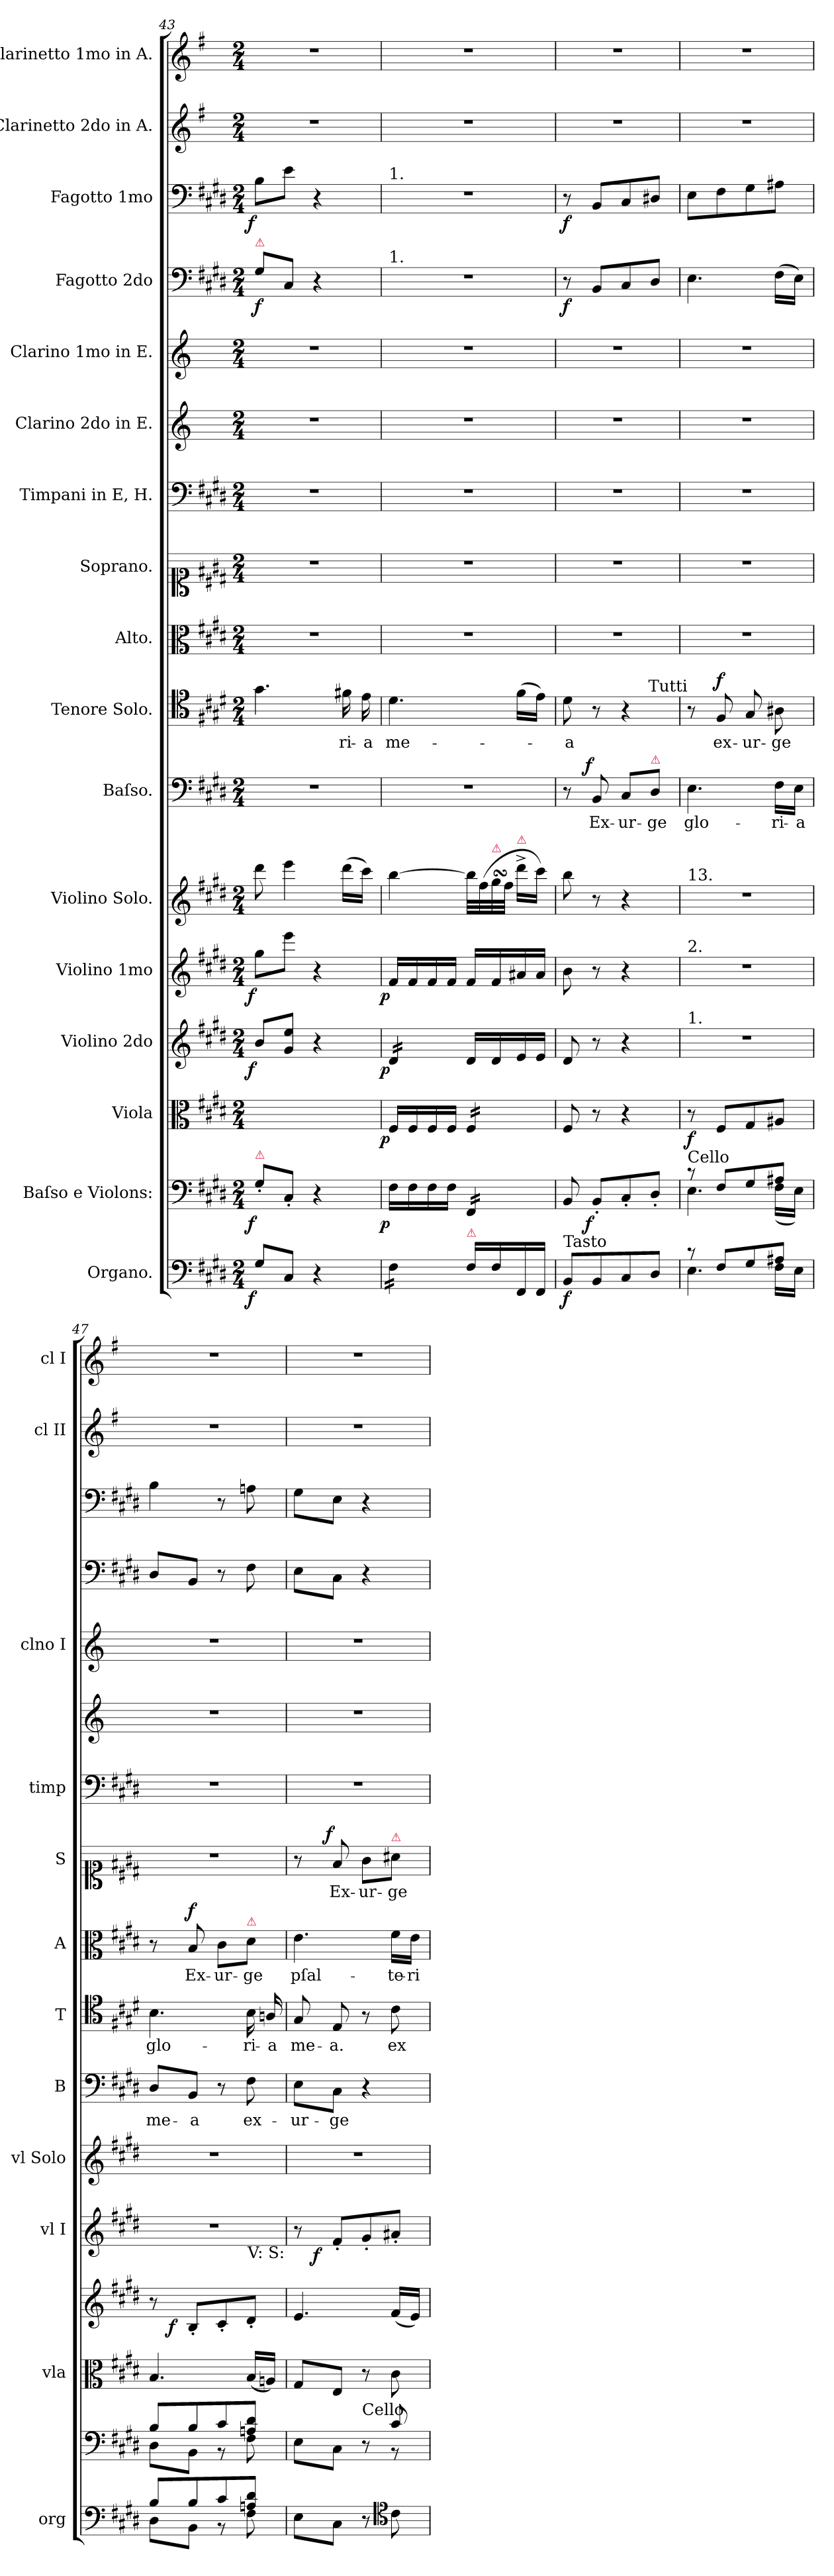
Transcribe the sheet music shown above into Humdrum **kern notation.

**kern	**dynam	**kern	**dynam	**kern	**dynam	**kern	**dynam	**kern	**dynam	**kern	**kern	**text	**dynam	**kern	**text	**dynam	**kern	**text	**dynam	**kern	**text	**dynam	**kern	**kern	**kern	**kern	**dynam	**kern	**dynam	**kern	**kern
*part17	*part17	*part16	*part16	*part15	*part15	*part14	*part14	*part13	*part13	*part12	*part11	*part11	*part11	*part10	*part10	*part10	*part9	*part9	*part9	*part8	*part8	*part8	*part7	*part6	*part5	*part4	*part4	*part3	*part3	*part2	*part1
*staff17	*staff17	*staff16	*staff16	*staff15	*staff15	*staff14	*staff14	*staff13	*staff13	*staff12	*staff11	*staff11	*staff11	*staff10	*staff10	*staff10	*staff9	*staff9	*staff9	*staff8	*staff8	*staff8	*staff7	*staff6	*staff5	*staff4	*staff4	*staff3	*staff3	*staff2	*staff1
*I"Organo.	*	*I"Baſso e Violons:	*	*I"Viola	*	*I"Violino 2do	*	*I"Violino 1mo	*	*I"Violino Solo.	*I"Baſso.	*	*	*I"Tenore Solo.	*	*	*I"Alto.	*	*	*I"Soprano.	*	*	*I"Timpani in E, H.	*I"Clarino 2do in E.	*I"Clarino 1mo in E.	*I"Fagotto 2do	*	*I"Fagotto 1mo	*	*I"Clarinetto 2do in A.	*I"Clarinetto 1mo in A.
*I'org	*	*	*	*I'vla	*	*	*	*I'vl I	*	*I'vl Solo	*I'B	*	*	*I'T	*	*	*I'A	*	*	*I'S	*	*	*I'timp	*	*I'clno I	*	*	*	*	*I'cl II	*I'cl I
*clefF4	*	*clefF4	*	*clefC3	*	*clefG2	*	*clefG2	*	*clefG2	*clefF4	*	*	*clefC4	*	*	*clefC3	*	*	*clefC1	*	*	*clefF4	*clefG2	*clefG2	*clefF4	*	*clefF4	*	*clefG2	*clefG2
*	*	*	*	*	*	*	*	*	*	*	*	*	*	*	*	*	*	*	*	*	*	*	*	*ITrd-2c-4	*ITrd-2c-4	*	*	*	*	*ITrd2c3	*ITrd2c3
*k[f#c#g#d#]	*	*k[f#c#g#d#]	*	*k[f#c#g#d#]	*	*k[f#c#g#d#]	*	*k[f#c#g#d#]	*	*k[f#c#g#d#]	*k[f#c#g#d#]	*	*	*k[f#c#g#d#]	*	*	*k[f#c#g#d#]	*	*	*k[f#c#g#d#]	*	*	*k[f#c#g#d#]	*k[f#c#g#d#]	*k[f#c#g#d#]	*k[f#c#g#d#]	*	*k[f#c#g#d#]	*	*k[f#c#g#d#]	*k[f#c#g#d#]
*M2/4	*	*M2/4	*	*M2/4	*	*M2/4	*	*M2/4	*	*M2/4	*M2/4	*	*	*M2/4	*	*	*M2/4	*	*	*M2/4	*	*	*M2/4	*M2/4	*M2/4	*M2/4	*	*M2/4	*	*M2/4	*M2/4
=43	=43	=43	=43	=43	=43	=43	=43	=43	=43	=43	=43	=43	=43	=43	=43	=43	=43	=43	=43	=43	=43	=43	=43	=43	=43	=43	=43	=43	=43	=43	=43
!	!	!	!	!	!	!	!	!	!	!	!	!	!	!	!	!	!	!	!	!	!	!	!	!	!	!LO:TX:a:color=crimson:t=⚠	!	!	!	!	!
!	!	!LO:TX:a:color=crimson:t=⚠	!	!	!	!	!	!	!	!	!	!	!	!	!	!	!	!	!	!	!	!	!	!	!	!	!	!	!	!	!
!	!LO:DY:rj	!	!LO:DY:rj	!	!	!	!LO:DY:rj	!	!LO:DY:rj	!	!	!	!	!	!	!	!	!	!	!	!	!	!	!	!	!	!	!	!LO:DY:rj	!	!
8G#\L	f	8G#'\L	f	2ryy	.	8b/L	f	8gg#\L	f	8ddd#\	2r	.	.	4.g#\	.	.	2r	.	.	2r	.	.	2r	2r	2r	8G#\L	f	8B\L	f	2r	2r
8C#/J	.	8C#'/J	.	.	.	8g#/ 8ee/J	.	8eee\J	.	4eee\	.	.	.	.	.	.	.	.	.	.	.	.	.	.	.	8C#/J	.	8e\J	.	.	.
4r	.	4r	.	.	.	4r	.	4r	.	.	.	.	.	.	.	.	.	.	.	.	.	.	.	.	.	4r	.	4r	.	.	.
.	.	.	.	.	.	.	.	.	.	(16ddd#\LL	.	.	.	16f#X\	-ri-	.	.	.	.	.	.	.	.	.	.	.	.	.	.	.	.
.	.	.	.	.	.	.	.	.	.	16ccc#\JJ)	.	.	.	16e\	-a	.	.	.	.	.	.	.	.	.	.	.	.	.	.	.	.
=44	=44	=44	=44	=44	=44	=44	=44	=44	=44	=44	=44	=44	=44	=44	=44	=44	=44	=44	=44	=44	=44	=44	=44	=44	=44	=44	=44	=44	=44	=44	=44
!	!	!	!	!	!	!	!	!	!	!	!	!	!	!	!	!	!	!	!	!	!	!	!	!	!	!	!	!LO:TX:a:t=1.	!	!	!
!	!	!	!	!	!	!	!	!	!	!	!	!	!	!	!	!	!	!	!	!	!	!	!	!	!	!LO:TX:a:t=1.	!	!	!	!	!
!	!	!	!LO:DY:rj	!	!LO:DY:rj	!	!LO:DY:rj	!	!LO:DY:rj	!	!	!	!	!	!	!	!	!	!	!	!	!	!	!	!	!	!	!	!	!	!
*tremolo	*	*	*	*	*	*	*	*	*	*	*	*	*	*	*	*	*	*	*	*	*	*	*	*	*	*	*	*	*	*	*
*	*	*	*	*	*	*tremolo	*	*	*	*	*	*	*	*	*	*	*	*	*	*	*	*	*	*	*	*	*	*	*	*	*
16F#\LL	.	16F#\LL	p	16F#/LL	p	16d#/LL	p	16f#/LL	p	[4bb\	2r	.	.	4.d#\	me-	.	2r	.	.	2r	.	.	2r	2r	2r	2r	.	2r	.	2r	2r
16F#\	.	16F#\	.	16F#/	.	16d#/	.	16f#/	.	.	.	.	.	.	.	.	.	.	.	.	.	.	.	.	.	.	.	.	.	.	.
16F#\	.	16F#\	.	16F#/	.	16d#/	.	16f#/	.	.	.	.	.	.	.	.	.	.	.	.	.	.	.	.	.	.	.	.	.	.	.
16F#\JJ	.	16F#\JJ	.	16F#/JJ	.	16d#/JJ	.	16f#/JJ	.	.	.	.	.	.	.	.	.	.	.	.	.	.	.	.	.	.	.	.	.	.	.
*	*	*	*	*	*	*Xtremolo	*	*	*	*	*	*	*	*	*	*	*	*	*	*	*	*	*	*	*	*	*	*	*	*	*
*Xtremolo	*	*	*	*	*	*	*	*	*	*	*	*	*	*	*	*	*	*	*	*	*	*	*	*	*	*	*	*	*	*	*
!	!	!LO:TX:a:color=crimson:t=⚠	!	!	!	!	!	!	!	!	!	!	!	!	!	!	!	!	!	!	!	!	!	!	!	!	!	!	!	!	!
!LO:TX:a:color=crimson:t=⚠	!	!	!	!	!	!	!	!	!	!	!	!	!	!	!	!	!	!	!	!	!	!	!	!	!	!	!	!	!	!	!
*	*	*tremolo	*	*	*	*	*	*	*	*	*	*	*	*	*	*	*	*	*	*	*	*	*	*	*	*	*	*	*	*	*
*	*	*	*	*tremolo	*	*	*	*	*	*	*	*	*	*	*	*	*	*	*	*	*	*	*	*	*	*	*	*	*	*	*
16F#\LL	.	16FF#/LL	.	16F#/LL	.	16d#/LL	.	16f#/LL	.	32bb\LLL]	.	.	.	.	.	.	.	.	.	.	.	.	.	.	.	.	.	.	.	.	.
.	.	.	.	.	.	.	.	.	.	(32ff#\	.	.	.	.	.	.	.	.	.	.	.	.	.	.	.	.	.	.	.	.	.
!	!	!	!	!	!	!	!	!	!	!LO:TX:a:color=crimson:t=⚠	!	!	!	!	!	!	!	!	!	!	!	!	!	!	!	!	!	!	!	!	!
16F#\	.	16FF#/	.	16F#/	.	16d#/	.	16f#/	.	32gg#SsS\	.	.	.	.	.	.	.	.	.	.	.	.	.	.	.	.	.	.	.	.	.
.	.	.	.	.	.	.	.	.	.	32ff#\JJJ	.	.	.	.	.	.	.	.	.	.	.	.	.	.	.	.	.	.	.	.	.
!	!	!	!	!	!	!	!	!	!	!LO:TX:a:color=crimson:t=⚠	!	!	!	!	!	!	!	!	!	!	!	!	!	!	!	!	!	!	!	!	!
16FF#/	.	16FF#/	.	16F#/	.	16e/	.	16a#X/	.	16ddd#^<\LL	.	.	.	(16f#\LL	.	.	.	.	.	.	.	.	.	.	.	.	.	.	.	.	.
16FF#/JJ	.	16FF#/JJ	.	16F#/JJ	.	16e/JJ	.	16a#/JJ	.	16ccc#\JJ)	.	.	.	16e\JJ)	.	.	.	.	.	.	.	.	.	.	.	.	.	.	.	.	.
*	*	*	*	*Xtremolo	*	*	*	*	*	*	*	*	*	*	*	*	*	*	*	*	*	*	*	*	*	*	*	*	*	*	*
*	*	*Xtremolo	*	*	*	*	*	*	*	*	*	*	*	*	*	*	*	*	*	*	*	*	*	*	*	*	*	*	*	*	*
=45	=45	=45	=45	=45	=45	=45	=45	=45	=45	=45	=45	=45	=45	=45	=45	=45	=45	=45	=45	=45	=45	=45	=45	=45	=45	=45	=45	=45	=45	=45	=45
!LO:TX:a:t=Tasto	!	!	!	!	!	!	!	!	!	!	!	!	!	!	!	!	!	!	!	!	!	!	!	!	!	!	!	!	!	!	!
8BB/L	f	8BB/	.	8F#/	.	8d#/	.	8b\	.	8bb\	8r	.	.	8d#\	-a	.	2r	.	.	2r	.	.	2r	2r	2r	8r	f	8r	f	2r	2r
!	!	!	!LO:DY:rj	!	!	!	!	!	!	!	!	!	!LO:DY:a:rj	!	!	!	!	!	!	!	!	!	!	!	!	!	!	!	!	!	!
8BB/	.	8BB'/L	f	8r	.	8r	.	8r	.	8r	8BB/	Ex-	f	8r	.	.	.	.	.	.	.	.	.	.	.	8BB/L	.	8BB/L	.	.	.
8C#/	.	8C#'/	.	4r	.	4r	.	4r	.	4r	8C#/L	-ur-	.	4r	.	.	.	.	.	.	.	.	.	.	.	8C#/	.	8C#/	.	.	.
!	!	!	!	!	!	!	!	!	!	!	!LO:TX:a:color=crimson:t=⚠	!	!	!	!	!	!	!	!	!	!	!	!	!	!	!	!	!	!	!	!
8D#/J	.	8D#'/J	.	.	.	.	.	.	.	.	8D#/J	-ge	.	.	.	.	.	.	.	.	.	.	.	.	.	8D#/J	.	8D#X/J	.	.	.
=46	=46	=46	=46	=46	=46	=46	=46	=46	=46	=46	=46	=46	=46	=46	=46	=46	=46	=46	=46	=46	=46	=46	=46	=46	=46	=46	=46	=46	=46	=46	=46
*^	*	*^	*	*	*	*	*	*	*	*	*	*	*	*	*	*	*	*	*	*	*	*	*	*	*	*	*	*	*	*	*
!	!	!	!	!	!	!	!	!	!	!	!	!	!	!	!	!LO:TX:a:rj:t=Tutti	!	!	!	!	!	!	!	!	!	!	!	!	!	!	!	!	!
!	!	!	!	!	!	!	!	!	!	!	!	!LO:TX:a:t=13.	!	!	!	!	!	!	!	!	!	!	!	!	!	!	!	!	!	!	!	!	!
!	!	!	!	!	!	!	!	!	!	!LO:TX:a:t=2.	!	!	!	!	!	!	!	!	!	!	!	!	!	!	!	!	!	!	!	!	!	!	!
!	!	!	!	!	!	!	!	!LO:TX:a:t=1.	!	!	!	!	!	!	!	!	!	!	!	!	!	!	!	!	!	!	!	!	!	!	!	!	!
!	!	!	!LO:TX:a:t=Cello	!	!	!	!	!	!	!	!	!	!	!	!	!	!	!	!	!	!	!	!	!	!	!	!	!	!	!	!	!	!
8r	4.E\	.	8r	4.E\	.	8r	f	2r	.	2r	.	2r	4.E\	glo-	.	8r	.	.	2r	.	.	2r	.	.	2r	2r	2r	4.E\	.	8E\L	.	2r	2r
!	!	!	!	!	!	!	!	!	!	!	!	!	!	!	!	!	!	!LO:DY:a	!	!	!	!	!	!	!	!	!	!	!	!	!	!	!
8F#/L	.	.	8F#/L	.	.	8F#/L	.	.	.	.	.	.	.	.	.	8F#/	ex-	f	.	.	.	.	.	.	.	.	.	.	.	8F#\	.	.	.
8G#/	.	.	8G#/	.	.	8G#/	.	.	.	.	.	.	.	.	.	8G#/	-ur-	.	.	.	.	.	.	.	.	.	.	.	.	8G#\	.	.	.
8A#X/J	16F#\LL	.	8A#X/J	(>16F#\LL	.	8A#X/J	.	.	.	.	.	.	16F#\LL	-ri-	.	8A#X\	-ge	.	.	.	.	.	.	.	.	.	.	(16F#\LL	.	8A#X\J	.	.	.
.	16E\JJ	.	.	16E\JJ)	.	.	.	.	.	.	.	.	16E\JJ	-a	.	.	.	.	.	.	.	.	.	.	.	.	.	16E\JJ)	.	.	.	.	.
=47	=47	=47	=47	=47	=47	=47	=47	=47	=47	=47	=47	=47	=47	=47	=47	=47	=47	=47	=47	=47	=47	=47	=47	=47	=47	=47	=47	=47	=47	=47	=47	=47	=47
*	*	*	*	*	*	*	*	*^	*	*	*	*	*	*	*	*	*	*	*	*	*	*	*	*	*	*	*	*	*	*	*	*	*
8B/L	8D#\L	.	8B/L	8D#\L	.	4.B/	.	8r	16ryy	.	2r	.	2r	8D#/L	me-	.	4.B\	glo-	.	8r	.	.	2r	.	.	2r	2r	2r	8D#/L	.	4B\	.	2r	2r
.	.	.	.	.	.	.	.	.	4..ryy	f	.	.	.	.	.	.	.	.	.	.	.	.	.	.	.	.	.	.	.	.	.	.	.	.
!	!	!	!	!	!	!	!	!	!	!	!	!	!	!	!	!	!	!	!	!	!	!LO:DY:a	!	!	!	!	!	!	!	!	!	!	!	!
8B/	8BB\J	.	8B/	8BB\J	.	.	.	8B'/L	.	.	.	.	.	8BB/J	-a	.	.	.	.	8B/	Ex-	f	.	.	.	.	.	.	8BB/J	.	.	.	.	.
8c#/	8r	.	8c#/	8r	.	.	.	8c#'/	.	.	.	.	.	8r	.	.	.	.	.	8c#\L	-ur-	.	.	.	.	.	.	.	8r	.	8r	.	.	.
!	!	!	!	!	!	!	!	!	!	!	!	!	!	!	!	!	!	!	!	!LO:TX:a:color=crimson:t=⚠	!	!	!	!	!	!	!	!	!	!	!	!	!	!
8An/ 8d#/J	8F#\	.	8An/ 8d#/J	8F#\	.	(16B/LL	.	8d#'/J	.	.	.	.	.	8F#\	ex-	.	16B\	-ri-	.	8d#\J	-ge	.	.	.	.	.	.	.	8F#\	.	8An\	.	.	.
.	.	.	.	.	.	16An/JJ)	.	.	.	.	.	.	.	.	.	.	16An/	-a	.	.	.	.	.	.	.	.	.	.	.	.	.	.	.	.
*v	*v	*	*	*	*	*	*	*	*	*	*	*	*	*	*	*	*	*	*	*	*	*	*	*	*	*	*	*	*	*	*	*	*	*
!	!	!	!	!	!	!	!	!	!	!LO:TX:b:rj:t=V&colon; S&colon;	!	!	!	!	!	!	!	!	!	!	!	!	!	!	!	!	!	!	!	!	!	!	!
*	*	*	*	*	*	*	*v	*v	*	*	*	*	*	*	*	*	*	*	*	*	*	*	*	*	*	*	*	*	*	*	*	*	*
=48	=48	=48	=48	=48	=48	=48	=48	=48	=48	=48	=48	=48	=48	=48	=48	=48	=48	=48	=48	=48	=48	=48	=48	=48	=48	=48	=48	=48	=48	=48	=48	=48
*	*	*	*	*	*	*	*	*	*^	*	*	*	*	*	*	*	*	*	*	*	*	*	*	*	*	*	*	*	*	*	*	*
8E\L	.	8E\L	4ryy	.	8G#/L	.	4.e/	.	8r	16ryy	.	2r	8E\L	-ur-	.	8G#/	me-	.	4.e\	pſal-	.	8r	.	.	2r	2r	2r	8E\L	.	8G#\L	.	2r	2r
.	.	.	.	.	.	.	.	.	.	4..ryy	f	.	.	.	.	.	.	.	.	.	.	.	.	.	.	.	.	.	.	.	.	.	.
!	!	!	!	!	!	!	!	!	!	!	!	!	!	!	!	!	!	!	!	!	!	!	!	!LO:DY:a:rj	!	!	!	!	!	!	!	!	!
8C#\J	.	8C#\J	.	.	8E/J	.	.	.	8f#'/L	.	.	.	8C#\J	-ge	.	8E/	-a.	.	.	.	.	8f#/	Ex-	f	.	.	.	8C#\J	.	8E\J	.	.	.
!	!	!LO:TX:a:t=Cello	!	!	!	!	!	!	!	!	!	!	!	!	!	!	!	!	!	!	!	!	!	!	!	!	!	!	!	!	!	!	!
8r	.	8r	8ryy	.	8r	.	.	.	8g#'/	.	.	.	4r	.	.	8r	.	.	.	.	.	8g#\L	-ur-	.	.	.	.	4r	.	4r	.	.	.
*clefC4	*	*	*	*	*	*	*	*	*	*	*	*	*	*	*	*	*	*	*	*	*	*	*	*	*	*	*	*	*	*	*	*	*
!	!	!	!	!	!	!	!	!	!	!	!	!	!	!	!	!	!	!	!	!	!	!LO:TX:a:color=crimson:t=⚠	!	!	!	!	!	!	!	!	!	!	!
8c#\	.	8c#/	8r	.	8c#\	.	(16f#/LL	.	8a#X'/J	.	.	.	.	.	.	8c#\	ex-	.	16f#\LL	-te-	.	8a#X\J	-ge	.	.	.	.	.	.	.	.	.	.
.	.	.	.	.	.	.	16e/JJ)	.	.	.	.	.	.	.	.	.	.	.	16e\JJ	-ri-	.	.	.	.	.	.	.	.	.	.	.	.	.
*	*	*v	*v	*	*	*	*	*	*v	*v	*	*	*	*	*	*	*	*	*	*	*	*	*	*	*	*	*	*	*	*	*	*	*
=	=	=	=	=	=	=	=	=	=	=	=	=	=	=	=	=	=	=	=	=	=	=	=	=	=	=	=	=	=	=	=
*-	*-	*-	*-	*-	*-	*-	*-	*-	*-	*-	*-	*-	*-	*-	*-	*-	*-	*-	*-	*-	*-	*-	*-	*-	*-	*-	*-	*-	*-	*-	*-
